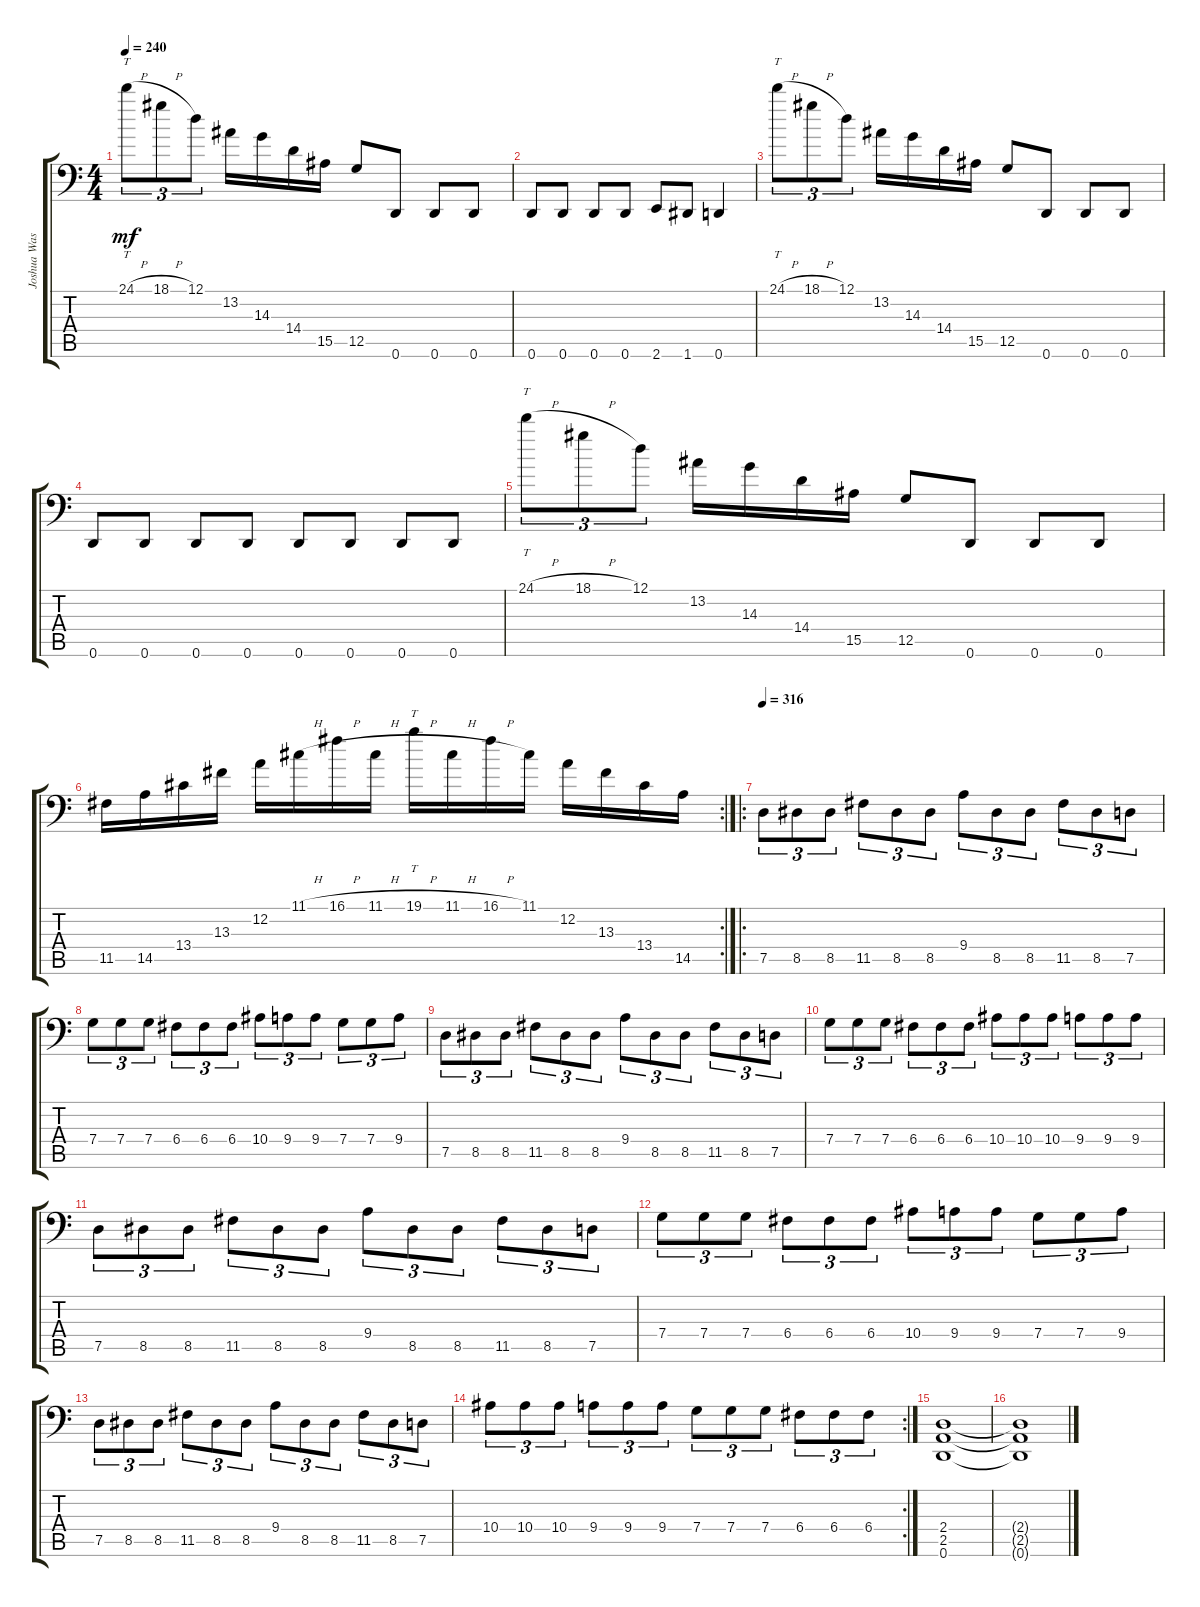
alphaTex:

\track ("Joshua Wasley" "Joshua Was") {instrument electricbassfinger}
\staff {score tabs}
\tuning (D3 A2 F2 C2 G1 D1) {hide}
\ts (4 4)
\tempo 240
\clef f4
\ks c
24.1{h}.8{tt tu (3 2) dy mf} 18.1{h}.8{tu (3 2)} 12.1.8{tu (3 2)} 13.2.16 14.3.16 14.4.16 15.5.16 12.5.8 0.6.8 0.6.8 0.6.8 |
0.6.8 0.6.8 0.6.8 0.6.8 2.6.8 1.6.8 0.6.4 |
24.1{h}.8{tt tu (3 2)} 18.1{h}.8{tu (3 2)} 12.1.8{tu (3 2)} 13.2.16 14.3.16 14.4.16 15.5.16 12.5.8 0.6.8 0.6.8 0.6.8 |
0.6.8 0.6.8 0.6.8 0.6.8 0.6.8 0.6.8 0.6.8 0.6.8 |
24.1{h}.8{tt tu (3 2)} 18.1{h}.8{tu (3 2)} 12.1.8{tu (3 2)} 13.2.16 14.3.16 14.4.16 15.5.16 12.5.8 0.6.8 0.6.8 0.6.8 |
\rc 2
11.5.16 14.5.16 13.4.16 13.3.16 12.2.16 11.1{h}.16 16.1{h}.16 11.1{h}.16 19.1{h}.16{tt} 11.1{h}.16 16.1{h}.16 11.1.16 12.2.16 13.3.16 13.4.16 14.5.16 |
\ro
\tempo 316
7.5.8{tu (3 2)} 8.5.8{tu (3 2)} 8.5.8{tu (3 2)} 11.5.8{tu (3 2)} 8.5.8{tu (3 2)} 8.5.8{tu (3 2)} 9.4.8{tu (3 2)} 8.5.8{tu (3 2)} 8.5.8{tu (3 2)} 11.5.8{tu (3 2)} 8.5.8{tu (3 2)} 7.5.8{tu (3 2)} |
7.4.8{tu (3 2)} 7.4.8{tu (3 2)} 7.4.8{tu (3 2)} 6.4.8{tu (3 2)} 6.4.8{tu (3 2)} 6.4.8{tu (3 2)} 10.4.8{tu (3 2)} 9.4.8{tu (3 2)} 9.4.8{tu (3 2)} 7.4.8{tu (3 2)} 7.4.8{tu (3 2)} 9.4.8{tu (3 2)} |
7.5.8{tu (3 2)} 8.5.8{tu (3 2)} 8.5.8{tu (3 2)} 11.5.8{tu (3 2)} 8.5.8{tu (3 2)} 8.5.8{tu (3 2)} 9.4.8{tu (3 2)} 8.5.8{tu (3 2)} 8.5.8{tu (3 2)} 11.5.8{tu (3 2)} 8.5.8{tu (3 2)} 7.5.8{tu (3 2)} |
7.4.8{tu (3 2)} 7.4.8{tu (3 2)} 7.4.8{tu (3 2)} 6.4.8{tu (3 2)} 6.4.8{tu (3 2)} 6.4.8{tu (3 2)} 10.4.8{tu (3 2)} 10.4.8{tu (3 2)} 10.4.8{tu (3 2)} 9.4.8{tu (3 2)} 9.4.8{tu (3 2)} 9.4.8{tu (3 2)} |
7.5.8{tu (3 2)} 8.5.8{tu (3 2)} 8.5.8{tu (3 2)} 11.5.8{tu (3 2)} 8.5.8{tu (3 2)} 8.5.8{tu (3 2)} 9.4.8{tu (3 2)} 8.5.8{tu (3 2)} 8.5.8{tu (3 2)} 11.5.8{tu (3 2)} 8.5.8{tu (3 2)} 7.5.8{tu (3 2)} |
7.4.8{tu (3 2)} 7.4.8{tu (3 2)} 7.4.8{tu (3 2)} 6.4.8{tu (3 2)} 6.4.8{tu (3 2)} 6.4.8{tu (3 2)} 10.4.8{tu (3 2)} 9.4.8{tu (3 2)} 9.4.8{tu (3 2)} 7.4.8{tu (3 2)} 7.4.8{tu (3 2)} 9.4.8{tu (3 2)} |
7.5.8{tu (3 2)} 8.5.8{tu (3 2)} 8.5.8{tu (3 2)} 11.5.8{tu (3 2)} 8.5.8{tu (3 2)} 8.5.8{tu (3 2)} 9.4.8{tu (3 2)} 8.5.8{tu (3 2)} 8.5.8{tu (3 2)} 11.5.8{tu (3 2)} 8.5.8{tu (3 2)} 7.5.8{tu (3 2)} |
\rc 2
10.4.8{tu (3 2)} 10.4.8{tu (3 2)} 10.4.8{tu (3 2)} 9.4.8{tu (3 2)} 9.4.8{tu (3 2)} 9.4.8{tu (3 2)} 7.4.8{tu (3 2)} 7.4.8{tu (3 2)} 7.4.8{tu (3 2)} 6.4.8{tu (3 2)} 6.4.8{tu (3 2)} 6.4.8{tu (3 2)} |
(2.4 2.5 0.6).1 |
(2.4{t} 2.5{t} 0.6{t}).1
